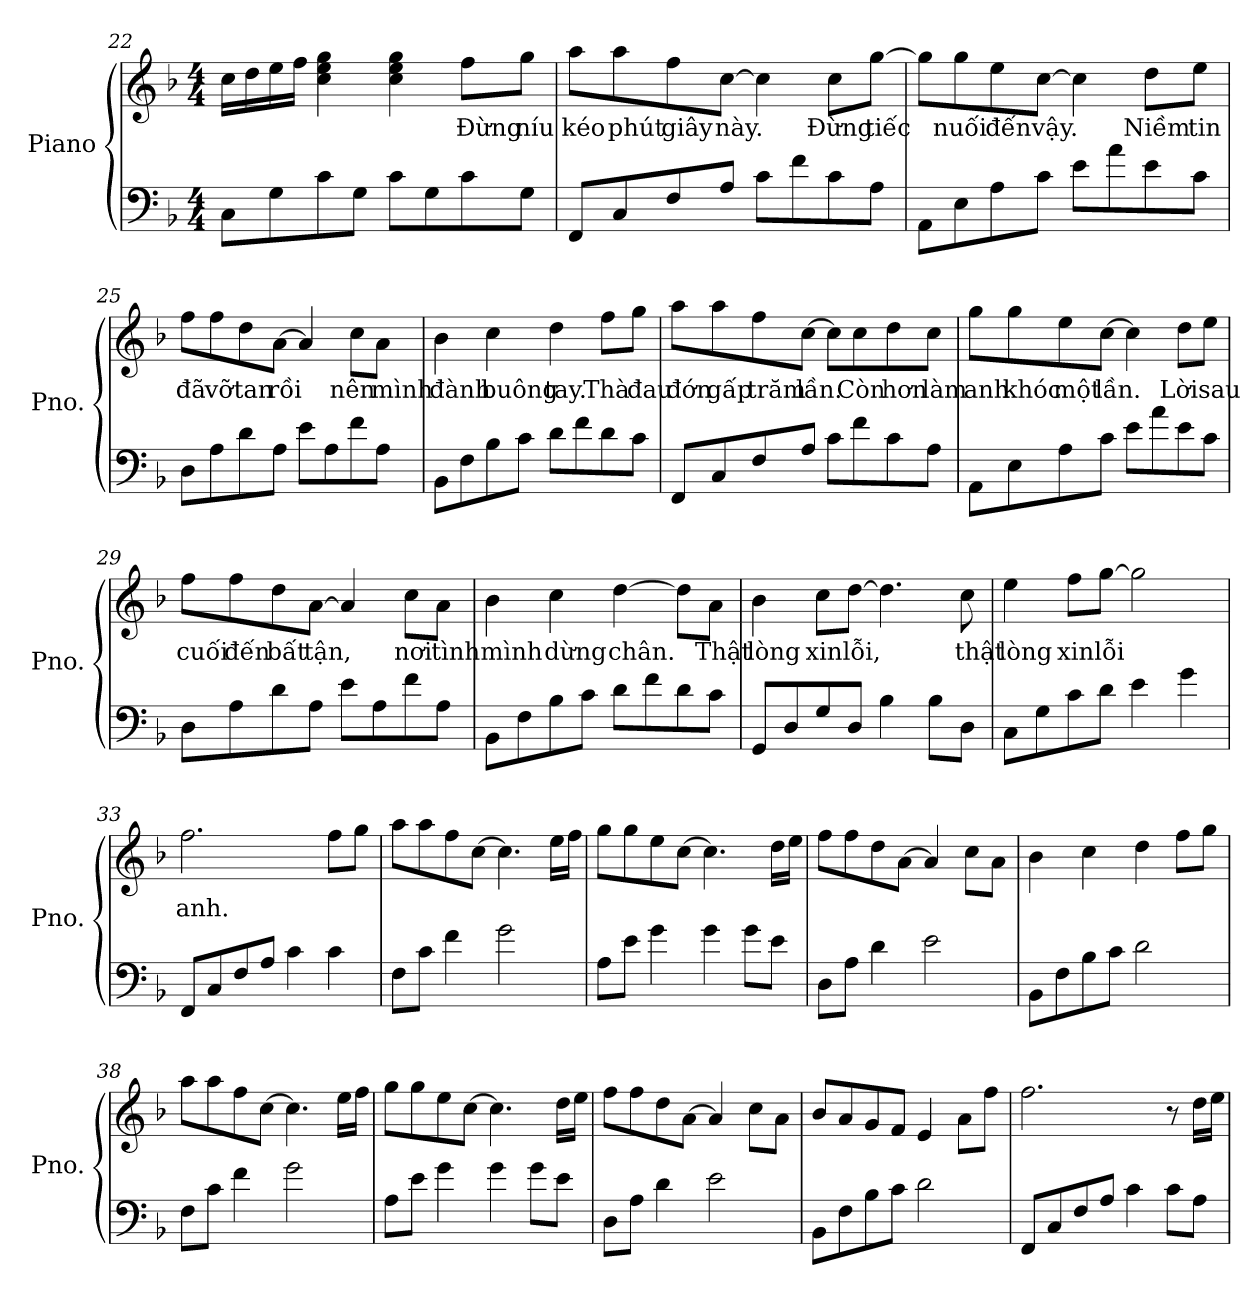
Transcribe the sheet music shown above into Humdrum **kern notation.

**kern	**kern	**text
*part1	*part1	*part1
*staff2	*staff1	*staff1
*I"Piano	*	*
*I'Pno.	*	*
*clefF4	*clefG2	*
*k[b-]	*k[b-]	*
*M4/4	*M4/4	*
=22	=22	=22
8C\L	16cc\LL	.
.	16dd\	.
8G\	16ee\	.
.	16ff\JJ	.
8c\	4cc\ 4ee\ 4gg\	.
8G\J	.	.
8c\L	4cc\ 4ee\ 4gg\	.
8G\	.	.
!	!	!LO:LY:b
8c\	8ff\L	Đừng
!	!	!LO:LY:b
8G\J	8gg\J	níu
!!LO:LB:g=z
=23	=23	=23
!	!	!LO:LY:b
8FF/L	8aa\L	kéo
!	!	!LO:LY:b
8C/	8aa\	phút
!	!	!LO:LY:b
8F/	8ff\	giây
!	!	!LO:LY:b
8A/J	[8cc\J	này.
8c\L	4cc\]	.
8f\	.	.
!	!	!LO:LY:b
8c\	8cc\L	Đừng
!	!	!LO:LY:b
8A\J	[8gg\J	tiếc
=24	=24	=24
8AA\L	8gg\L]	.
!	!	!LO:LY:b
8E\	8gg\	nuối
!	!	!LO:LY:b
8A\	8ee\	đến
!	!	!LO:LY:b
8c\J	[8cc\J	vậy.
8e\L	4cc\]	.
8a\	.	.
!	!	!LO:LY:b
8e\	8dd\L	Niềm
!	!	!LO:LY:b
8c\J	8ee\J	tin
!!LO:LB:g=z
=25	=25	=25
!	!	!LO:LY:b
8D\L	8ff\L	đã
!	!	!LO:LY:b
8A\	8ff\	vỡ
!	!	!LO:LY:b
8d\	8dd\	tan
!	!	!LO:LY:b
8A\J	[8a\J	rồi
8e\L	4a/]	.
8A\	.	.
!	!	!LO:LY:b
8f\	8cc\L	nên
!	!	!LO:LY:b
8A\J	8a\J	mình
=26	=26	=26
!	!	!LO:LY:b
8BB-\L	4b-\	đành
8F\	.	.
!	!	!LO:LY:b
8B-\	4cc\	buông
8c\J	.	.
!	!	!LO:LY:b
8d\L	4dd\	tay.
8f\	.	.
!	!	!LO:LY:b
8d\	8ff\L	Thà
!	!	!LO:LY:b
8c\J	8gg\J	đau
!!LO:LB:g=z
=27	=27	=27
!	!	!LO:LY:b
8FF/L	8aa\L	đớn
!	!	!LO:LY:b
8C/	8aa\	gấp
!	!	!LO:LY:b
8F/	8ff\	trăm
!	!	!LO:LY:b
8A/J	[8cc\J	lần.
8c\L	8cc\L]	.
!	!	!LO:LY:b
8f\	8cc\	Còn
!	!	!LO:LY:b
8c\	8dd\	hơn
!	!	!LO:LY:b
8A\J	8cc\J	làm
=28	=28	=28
!	!	!LO:LY:b
8AA\L	8gg\L	anh
!	!	!LO:LY:b
8E\	8gg\	khóc
!	!	!LO:LY:b
8A\	8ee\	một
!	!	!LO:LY:b
8c\J	[8cc\J	lần.
8e\L	4cc\]	.
8a\	.	.
!	!	!LO:LY:b
8e\	8dd\L	Lời
!	!	!LO:LY:b
8c\J	8ee\J	sau
!!LO:PB:g=z
=29	=29	=29
!	!	!LO:LY:b
8D\L	8ff\L	cuối
!	!	!LO:LY:b
8A\	8ff\	đến
!	!	!LO:LY:b
8d\	8dd\	bất
!	!	!LO:LY:b
8A\J	[8a\J	tận,
8e\L	4a/]	.
8A\	.	.
!	!	!LO:LY:b
8f\	8cc\L	nơi
!	!	!LO:LY:b
8A\J	8a\J	tình
=30	=30	=30
!	!	!LO:LY:b
8BB-\L	4b-\	mình
8F\	.	.
!	!	!LO:LY:b
8B-\	4cc\	dừng
8c\J	.	.
!	!	!LO:LY:b
8d\L	[4dd\	chân.
8f\	.	.
8d\	8dd\L]	.
!	!	!LO:LY:b
8c\J	8a\J	Thật
=31	=31	=31
!	!	!LO:LY:b
8GG/L	4b-\	lòng
8D/	.	.
!	!	!LO:LY:b
8G/	8cc\L	xin
!	!	!LO:LY:b
8D/J	[8dd\J	lỗi,
4B-\	4.dd\]	.
8B-\L	.	.
!	!	!LO:LY:b
8D\J	8cc\	thật
!!LO:LB:g=z
=32	=32	=32
!	!	!LO:LY:b
8C\L	4ee\	lòng
8G\	.	.
!	!	!LO:LY:b
8c\	8ff\L	xin
!	!	!LO:LY:b
8d\J	[8gg\J	lỗi
4e\	2gg\]	.
4g\	.	.
=33	=33	=33
!	!	!LO:LY:b
8FF/L	2.ff\	anh.
8C/	.	.
8F/	.	.
8A/J	.	.
4c\	.	.
4c\	8ff\L	.
.	8gg\J	.
=34	=34	=34
8F\L	8aa\L	.
8c\J	8aa\	.
4f\	8ff\	.
.	[8cc\J	.
2g\	4.cc\]	.
.	16ee\LL	.
.	16ff\JJ	.
=35	=35	=35
8A\L	8gg\L	.
8e\J	8gg\	.
4g\	8ee\	.
.	[8cc\J	.
4g\	4.cc\]	.
8g\L	.	.
8e\J	16dd\LL	.
.	16ee\JJ	.
!!LO:LB:g=z
=36	=36	=36
8D\L	8ff\L	.
8A\J	8ff\	.
4d\	8dd\	.
.	[8a\J	.
2e\	4a/]	.
.	8cc\L	.
.	8a\J	.
=37	=37	=37
8BB-\L	4b-\	.
8F\	.	.
8B-\	4cc\	.
8c\J	.	.
2d\	4dd\	.
.	8ff\L	.
.	8gg\J	.
=38	=38	=38
8F\L	8aa\L	.
8c\J	8aa\	.
4f\	8ff\	.
.	[8cc\J	.
2g\	4.cc\]	.
.	16ee\LL	.
.	16ff\JJ	.
=39	=39	=39
8A\L	8gg\L	.
8e\J	8gg\	.
4g\	8ee\	.
.	[8cc\J	.
4g\	4.cc\]	.
8g\L	.	.
8e\J	16dd\LL	.
.	16ee\JJ	.
=40	=40	=40
8D\L	8ff\L	.
8A\J	8ff\	.
4d\	8dd\	.
.	[8a\J	.
2e\	4a/]	.
.	8cc\L	.
.	8a\J	.
!!LO:LB:g=z
=41	=41	=41
8BB-\L	8b-/L	.
8F\	8a/	.
8B-\	8g/	.
8c\J	8f/J	.
2d\	4e/	.
.	8a\L	.
.	8ff\J	.
=42	=42	=42
8FF/L	2.ff\	.
8C/	.	.
8F/	.	.
8A/J	.	.
4c\	.	.
8c\L	8r	.
8A\J	16dd\LL	.
.	16ee\JJ	.
=	=	=
*-	*-	*-
